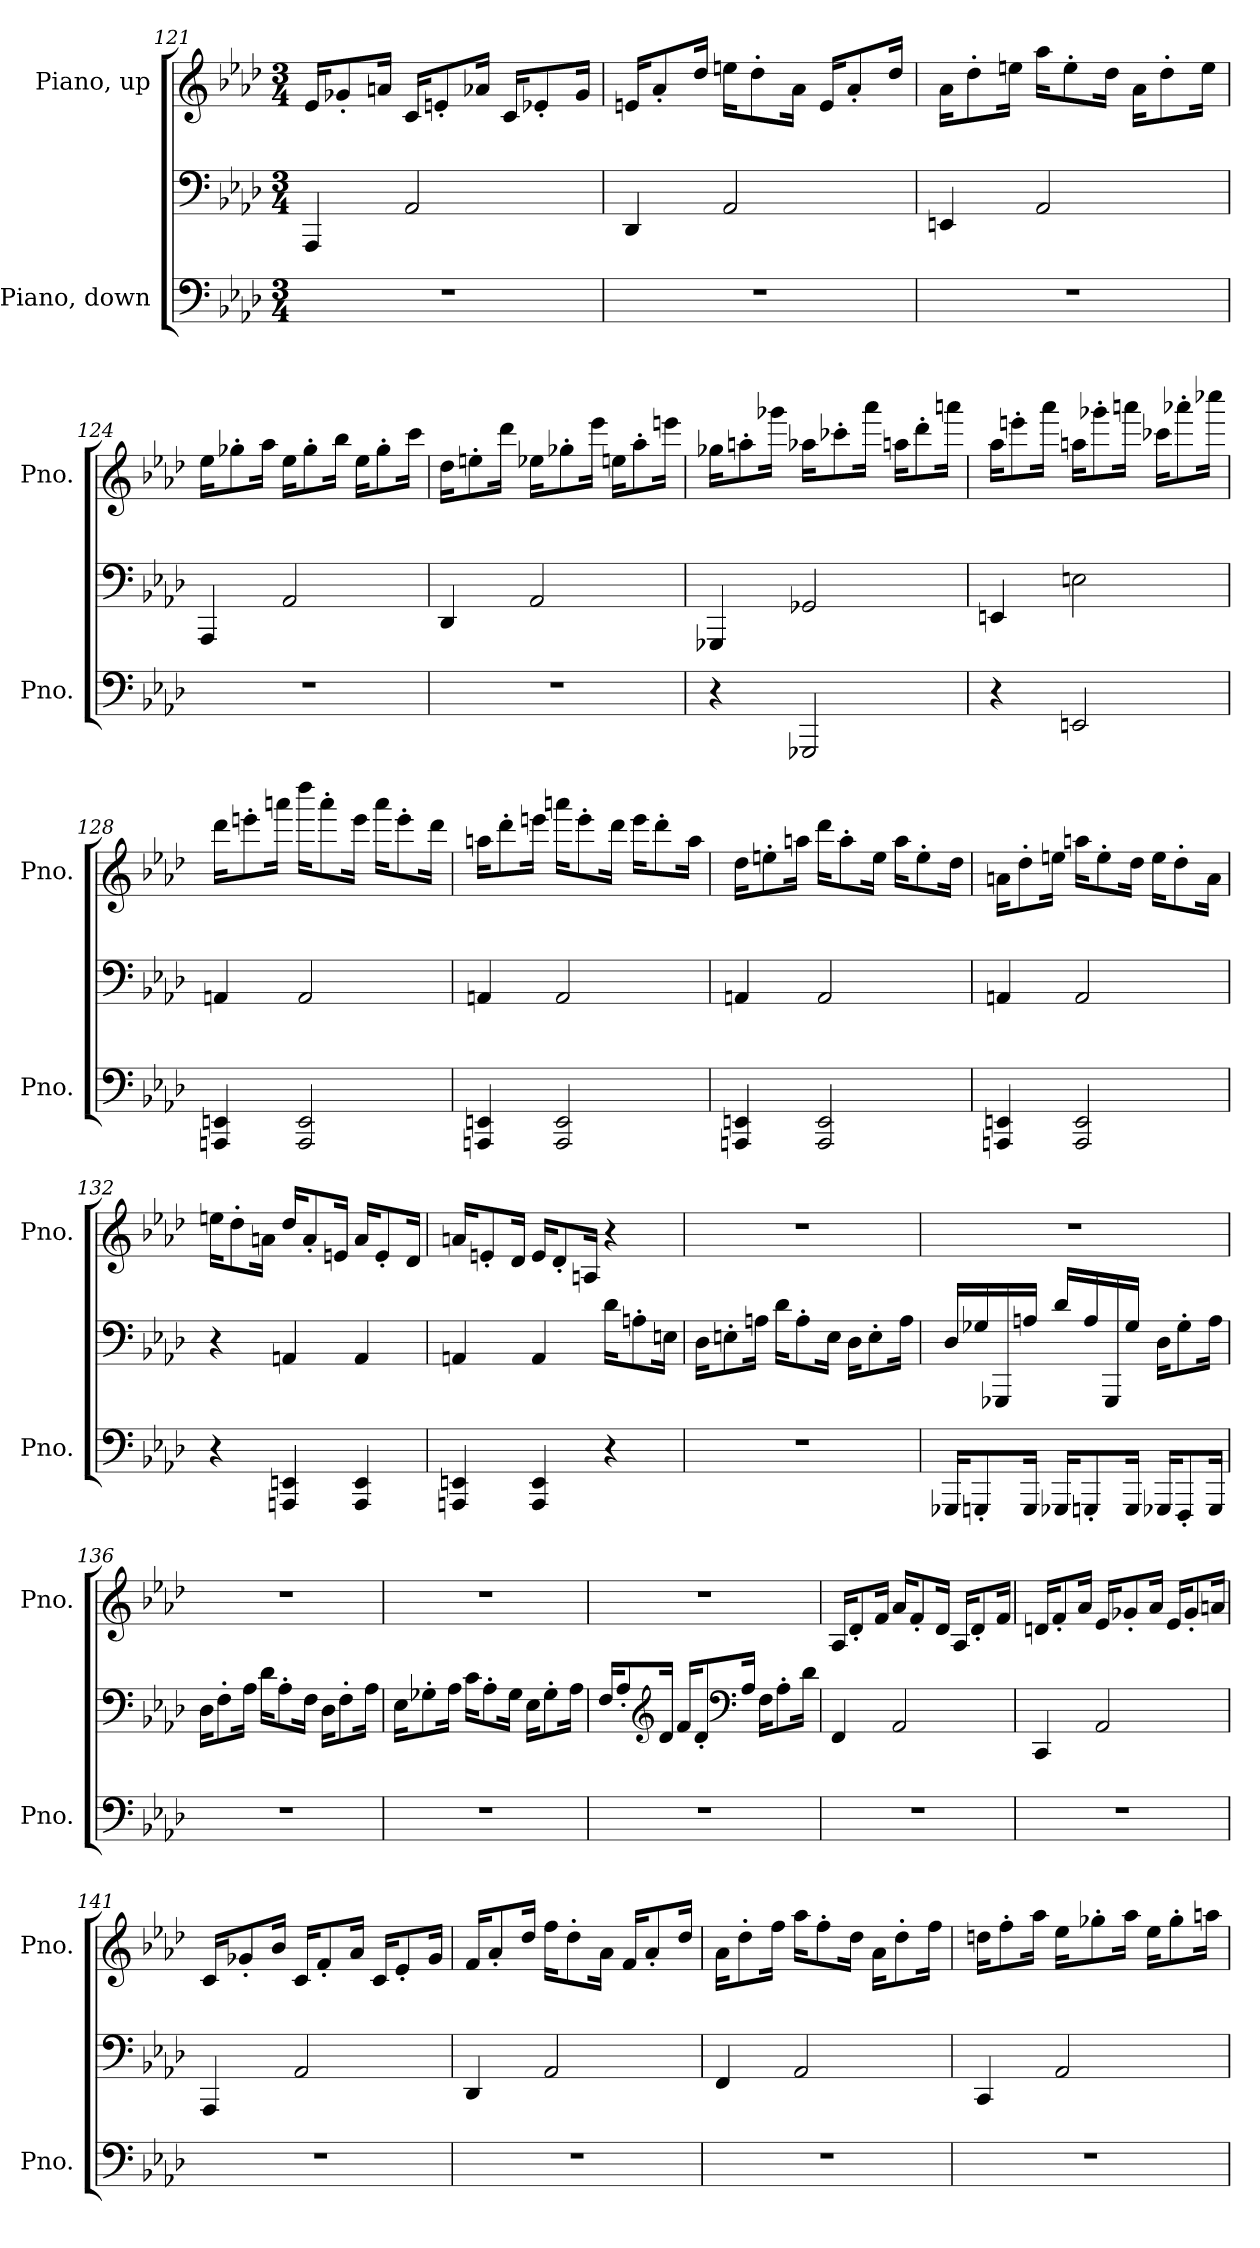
**kern	**kern	**kern
*part2	*part2	*part1
*staff3	*staff2	*staff1
*I"Piano, down	*	*I"Piano, up
*I'Pno.	*	*I'Pno.
*clefF4	*clefF4	*clefG2
*k[b-e-a-d-]	*k[b-e-a-d-]	*k[b-e-a-d-]
*M3/4	*M3/4	*M3/4
=121	=121	=121
2.r	4AAA-/	16e-/KL
.	.	8g-X'/
.	.	16an/Jk
.	2AA-/	16c/KL
.	.	8en'/
.	.	16a-X/Jk
.	.	16c/KL
.	.	8e-X'/
.	.	16g-/Jk
=122	=122	=122
2.r	4DD-/	16en/KL
.	.	8a-'/
.	.	16dd-/Jk
.	2AA-/	16een\KL
.	.	8dd-'\
.	.	16a-\Jk
.	.	16e/KL
.	.	8a-'/
.	.	16dd-/Jk
!!LO:LB:g=z
=123	=123	=123
2.r	4EEn/	16a-\KL
.	.	8dd-'\
.	.	16een\Jk
.	2AA-/	16aa-\KL
.	.	8ee'\
.	.	16dd-\Jk
.	.	16a-\KL
.	.	8dd-'\
.	.	16ee\Jk
=124	=124	=124
2.r	4AAA-/	16ee-\KL
.	.	8gg-X'\
.	.	16aa-\Jk
.	2AA-/	16ee-\KL
.	.	8gg-'\
.	.	16bb-\Jk
.	.	16ee-\KL
.	.	8gg-'\
.	.	16ccc\Jk
=125	=125	=125
2.r	4DD-/	16dd-\KL
.	.	8een'\
.	.	16ddd-\Jk
.	2AA-/	16ee-X\KL
.	.	8gg-X'\
.	.	16eee-\Jk
.	.	16een\KL
.	.	8aa-'\
.	.	16eeen\Jk
!!LO:LB:g=z
=126	=126	=126
4r	4GGG-X/	16gg-X\KL
.	.	8aan'\
.	.	16ggg-X\Jk
2GGG-X/	2GG-X/	16aa-X\KL
.	.	8ccc-X'\
.	.	16aaa-\Jk
.	.	16aan\KL
.	.	8ddd-'\
.	.	16aaan\Jk
=127	=127	=127
4r	4EEn/	16aa-\KL
.	.	8eeen'\
.	.	16aaa-\Jk
2EEn/	2En\	16aan\KL
.	.	8ggg-X'\
.	.	16aaan\Jk
.	.	16ccc-X\KL
.	.	8aaa-X'\
.	.	16cccc-X\Jk
!!LO:LB:g=z
=128	=128	=128
4AAAn/ 4EEn/	4AAn/	16ddd-\KL
.	.	8eeen'\
.	.	16aaan\Jk
2AAA/ 2EE/	2AA/	16dddd-\KL
.	.	8aaa'\
.	.	16eee\Jk
.	.	16aaa\KL
.	.	8eee'\
.	.	16ddd-\Jk
=129	=129	=129
4AAAn/ 4EEn/	4AAn/	16aan\KL
.	.	8ddd-'\
.	.	16eeen\Jk
2AAA/ 2EE/	2AA/	16aaan\KL
.	.	8eee'\
.	.	16ddd-\Jk
.	.	16eee\KL
.	.	8ddd-'\
.	.	16aa\Jk
=130	=130	=130
4AAAn/ 4EEn/	4AAn/	16dd-\KL
.	.	8een'\
.	.	16aan\Jk
2AAA/ 2EE/	2AA/	16ddd-\KL
.	.	8aa'\
.	.	16ee\Jk
.	.	16aa\KL
.	.	8ee'\
.	.	16dd-\Jk
!!LO:PB:g=z
=131	=131	=131
4AAAn/ 4EEn/	4AAn/	16an\KL
.	.	8dd-'\
.	.	16een\Jk
2AAA/ 2EE/	2AA/	16aan\KL
.	.	8ee'\
.	.	16dd-\Jk
.	.	16ee\KL
.	.	8dd-'\
.	.	16a\Jk
=132	=132	=132
4r	4r	16een\KL
.	.	8dd-'\
.	.	16an\Jk
4AAAn/ 4EEn/	4AAn/	16dd-/KL
.	.	8a'/
.	.	16en/Jk
4AAA/ 4EE/	4AA/	16a/KL
.	.	8e'/
.	.	16d-/Jk
=133	=133	=133
4AAAn/ 4EEn/	4AAn/	16an/KL
.	.	8en'/
.	.	16d-/Jk
4AAA/ 4EE/	4AA/	16e/KL
.	.	8d-'/
.	.	16An/Jk
4r	16d-\KL	4r
.	8An'\	.
.	16En\Jk	.
!!LO:LB:g=z
=134	=134	=134
2.r	16D-\KL	2.r
.	8En'\	.
.	16An\Jk	.
.	16d-\KL	.
.	8A'\	.
.	16E\Jk	.
.	16D-\KL	.
.	8E'\	.
.	16A\Jk	.
=135	=135	=135
16GGG-X/KL	16D-/LL	2.r
8GGGn'/	16G-X/	.
.	16GGG-X/	.
16GGG/Jk	16An/JJ	.
16GGG-X/KL	16d-/LL	.
8GGGn'/	16A/	.
.	16GGG-/	.
16GGG/Jk	16G-/JJ	.
16GGG-X/KL	16D-\KL	.
8FFF'/	8G-'\	.
16GGG-/Jk	16A\Jk	.
=136	=136	=136
2.r	16D-\KL	2.r
.	8F'\	.
.	16A-\Jk	.
.	16d-\KL	.
.	8A-'\	.
.	16F\Jk	.
.	16D-\KL	.
.	8F'\	.
.	16A-\Jk	.
!!LO:LB:g=z
=137	=137	=137
2.r	16E-\KL	2.r
.	8G-X'\	.
.	16A-\Jk	.
.	16c\KL	.
.	8A-'\	.
.	16G-\Jk	.
.	16E-\KL	.
.	8G-'\	.
.	16A-\Jk	.
=138	=138	=138
2.r	16F/KL	2.r
.	8A-'/	.
*	*clefG2	*
.	16d-/Jk	.
.	16f/KL	.
.	8d-'/	.
*	*clefF4	*
.	16A-/Jk	.
.	16F\KL	.
.	8A-'\	.
.	16d-\Jk	.
=139	=139	=139
2.r	4FF/	16A-/KL
.	.	8d-'/
.	.	16f/Jk
.	2AA-/	16a-/KL
.	.	8f'/
.	.	16d-/Jk
.	.	16A-/KL
.	.	8d-'/
.	.	16f/Jk
!!LO:LB:g=z
=140	=140	=140
2.r	4CC/	16dn/KL
.	.	8f'/
.	.	16a-/Jk
.	2AA-/	16e-/KL
.	.	8g-X'/
.	.	16a-/Jk
.	.	16e-/KL
.	.	8g-'/
.	.	16an/Jk
=141	=141	=141
2.r	4AAA-/	16c/KL
.	.	8g-X'/
.	.	16b-/Jk
.	2AA-/	16c/KL
.	.	8f'/
.	.	16a-/Jk
.	.	16c/KL
.	.	8e-'/
.	.	16g-/Jk
=142	=142	=142
2.r	4DD-/	16f/KL
.	.	8a-'/
.	.	16dd-/Jk
.	2AA-/	16ff\KL
.	.	8dd-'\
.	.	16a-\Jk
.	.	16f/KL
.	.	8a-'/
.	.	16dd-/Jk
=143	=143	=143
2.r	4FF/	16a-\KL
.	.	8dd-'\
.	.	16ff\Jk
.	2AA-/	16aa-\KL
.	.	8ff'\
.	.	16dd-\Jk
.	.	16a-\KL
.	.	8dd-'\
.	.	16ff\Jk
!!LO:PB:g=z
=144	=144	=144
2.r	4CC/	16ddn\KL
.	.	8ff'\
.	.	16aa-\Jk
.	2AA-/	16ee-\KL
.	.	8gg-X'\
.	.	16aa-\Jk
.	.	16ee-\KL
.	.	8gg-'\
.	.	16aan\Jk
=	=	=
*-	*-	*-
